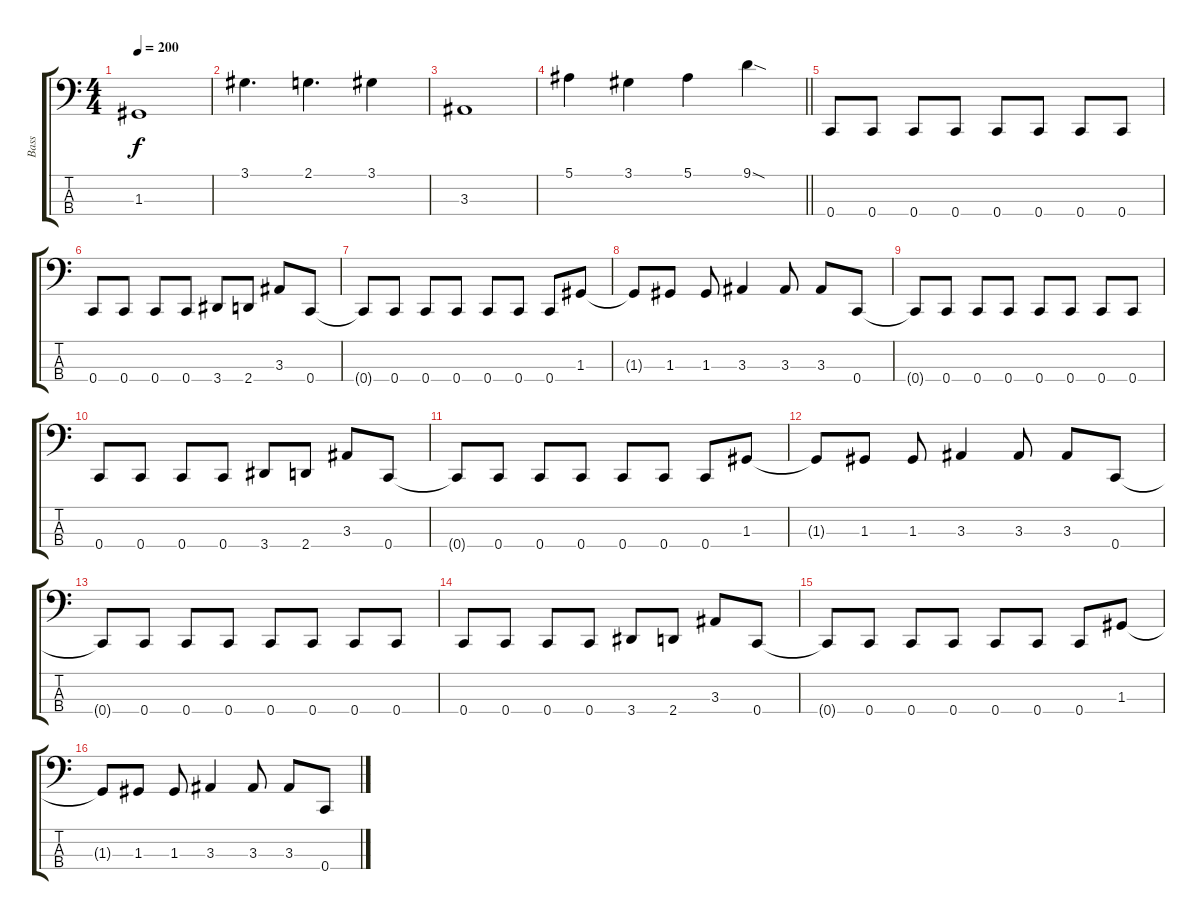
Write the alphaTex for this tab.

\track ("Bass" "Bass") {instrument electricbasspick}
\staff {score tabs}
\tuning (F2 C2 G1 C1) {hide}
\ts (4 4)
\tempo 200
\clef f4
\ks c
1.3.1{dy f} |
3.1.4{d} 2.1.4{d} 3.1.4 |
3.3.1 |
\barLineRight lightlight
5.1.4 3.1.4 5.1.4 9.1{sod}.4 |
\section ("" " ")
0.4.8 0.4.8 0.4.8 0.4.8 0.4.8 0.4.8 0.4.8 0.4.8 |
0.4.8 0.4.8 0.4.8 0.4.8 3.4.8 2.4.8 3.3.8 0.4.8 |
0.4{t}.8 0.4.8 0.4.8 0.4.8 0.4.8 0.4.8 0.4.8 1.3.8 |
1.3{t}.8 1.3.8 1.3.8 3.3.4 3.3.8 3.3.8 0.4.8 |
0.4{t}.8 0.4.8 0.4.8 0.4.8 0.4.8 0.4.8 0.4.8 0.4.8 |
0.4.8 0.4.8 0.4.8 0.4.8 3.4.8 2.4.8 3.3.8 0.4.8 |
0.4{t}.8 0.4.8 0.4.8 0.4.8 0.4.8 0.4.8 0.4.8 1.3.8 |
1.3{t}.8 1.3.8 1.3.8 3.3.4 3.3.8 3.3.8 0.4.8 |
0.4{t}.8 0.4.8 0.4.8 0.4.8 0.4.8 0.4.8 0.4.8 0.4.8 |
0.4.8 0.4.8 0.4.8 0.4.8 3.4.8 2.4.8 3.3.8 0.4.8 |
0.4{t}.8 0.4.8 0.4.8 0.4.8 0.4.8 0.4.8 0.4.8 1.3.8 |
1.3{t}.8 1.3.8 1.3.8 3.3.4 3.3.8 3.3.8 0.4.8
